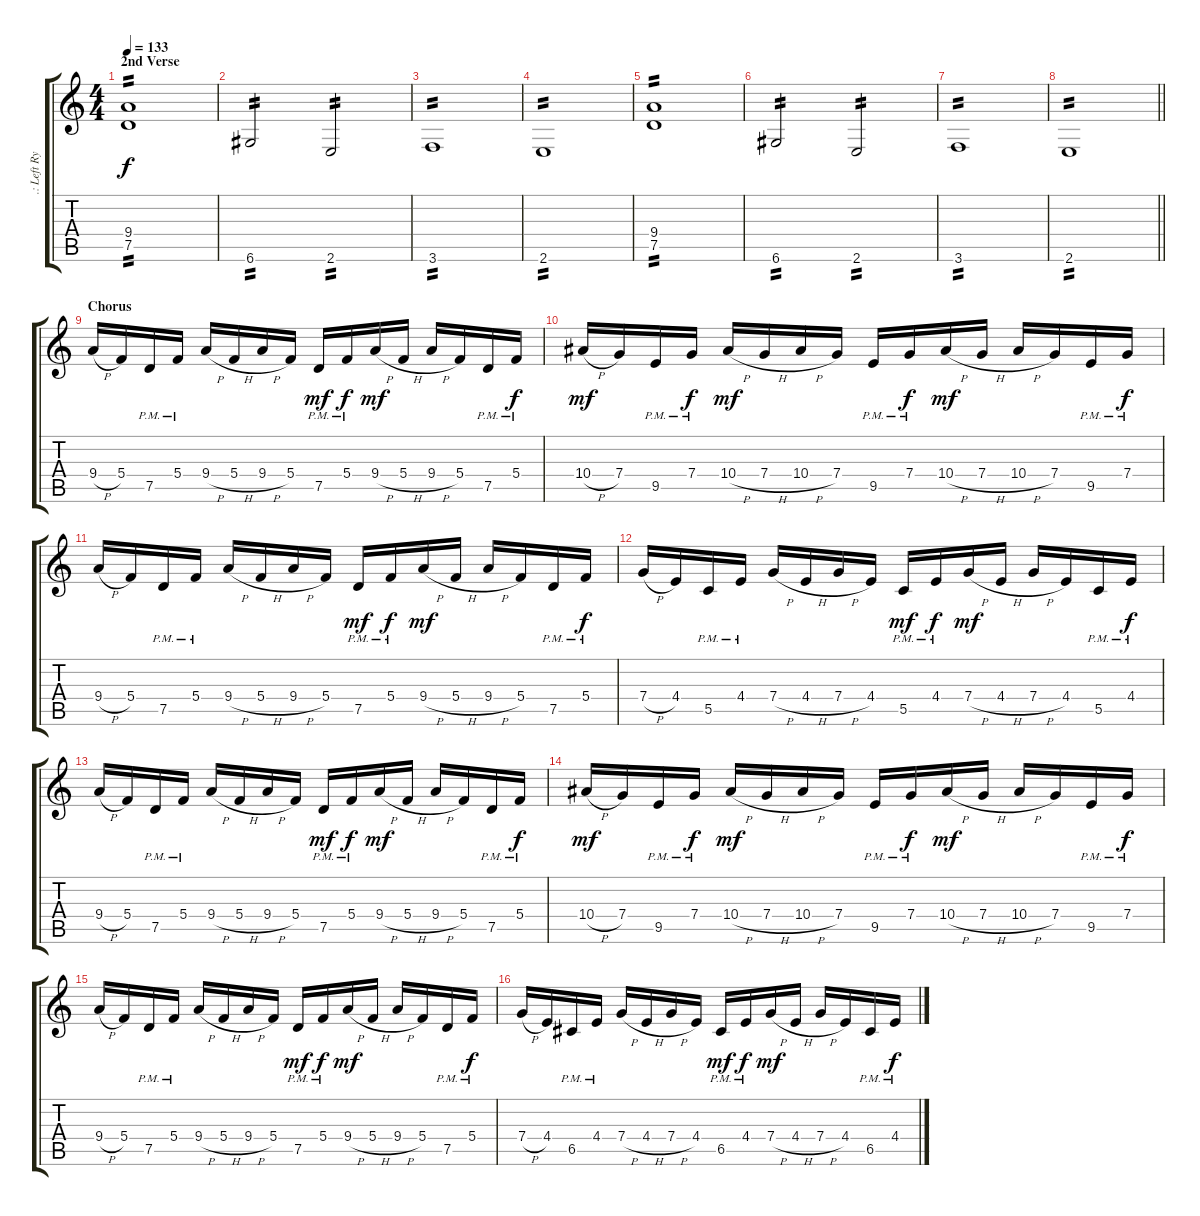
\track (".: Left Rythm Guitar :." ".: Left Ry") {instrument distortionguitar}
\staff {score tabs}
\tuning (D4 A3 F3 C3 G2 D2) {hide}
\ts (4 4)
\section ("" "2nd Verse")
\tempo 133
\clef g2
\ks c
(9.4 7.5).1{tp 2 dy f} |
6.6.2{tp 2} 2.6.2{tp 2} |
3.6.1{tp 2} |
2.6.1{tp 2} |
(9.4 7.5).1{tp 2} |
6.6.2{tp 2} 2.6.2{tp 2} |
3.6.1{tp 2} |
\barLineRight lightlight
2.6.1{tp 2} |
\section ("" "Chorus")
9.4{h}.16 5.4.16 7.5{pm}.16 5.4{pm}.16 9.4{h}.16 5.4{h}.16 9.4{h}.16 5.4.16 7.5{pm}.16{dy mf} 5.4{pm}.16{dy f} 9.4{h}.16{dy mf} 5.4{h}.16 9.4{h}.16 5.4.16 7.5{pm}.16 5.4{pm}.16{dy f} |
10.4{h}.16{dy mf} 7.4.16 9.5{pm}.16 7.4{pm}.16{dy f} 10.4{h}.16{dy mf} 7.4{h}.16 10.4{h}.16 7.4.16 9.5{pm}.16 7.4{pm}.16{dy f} 10.4{h}.16{dy mf} 7.4{h}.16 10.4{h}.16 7.4.16 9.5{pm}.16 7.4{pm}.16{dy f} |
9.4{h}.16 5.4.16 7.5{pm}.16 5.4{pm}.16 9.4{h}.16 5.4{h}.16 9.4{h}.16 5.4.16 7.5{pm}.16{dy mf} 5.4{pm}.16{dy f} 9.4{h}.16{dy mf} 5.4{h}.16 9.4{h}.16 5.4.16 7.5{pm}.16 5.4{pm}.16{dy f} |
7.4{h}.16 4.4.16 5.5{pm}.16 4.4{pm}.16 7.4{h}.16 4.4{h}.16 7.4{h}.16 4.4.16 5.5{pm}.16{dy mf} 4.4{pm}.16{dy f} 7.4{h}.16{dy mf} 4.4{h}.16 7.4{h}.16 4.4.16 5.5{pm}.16 4.4{pm}.16{dy f} |
9.4{h}.16 5.4.16 7.5{pm}.16 5.4{pm}.16 9.4{h}.16 5.4{h}.16 9.4{h}.16 5.4.16 7.5{pm}.16{dy mf} 5.4{pm}.16{dy f} 9.4{h}.16{dy mf} 5.4{h}.16 9.4{h}.16 5.4.16 7.5{pm}.16 5.4{pm}.16{dy f} |
10.4{h}.16{dy mf} 7.4.16 9.5{pm}.16 7.4{pm}.16{dy f} 10.4{h}.16{dy mf} 7.4{h}.16 10.4{h}.16 7.4.16 9.5{pm}.16 7.4{pm}.16{dy f} 10.4{h}.16{dy mf} 7.4{h}.16 10.4{h}.16 7.4.16 9.5{pm}.16 7.4{pm}.16{dy f} |
9.4{h}.16 5.4.16 7.5{pm}.16 5.4{pm}.16 9.4{h}.16 5.4{h}.16 9.4{h}.16 5.4.16 7.5{pm}.16{dy mf} 5.4{pm}.16{dy f} 9.4{h}.16{dy mf} 5.4{h}.16 9.4{h}.16 5.4.16 7.5{pm}.16 5.4{pm}.16{dy f} |
7.4{h}.16 4.4.16 6.5{pm}.16 4.4{pm}.16 7.4{h}.16 4.4{h}.16 7.4{h}.16 4.4.16 6.5{pm}.16{dy mf} 4.4{pm}.16{dy f} 7.4{h}.16{dy mf} 4.4{h}.16 7.4{h}.16 4.4.16 6.5{pm}.16 4.4{pm}.16{dy f}
